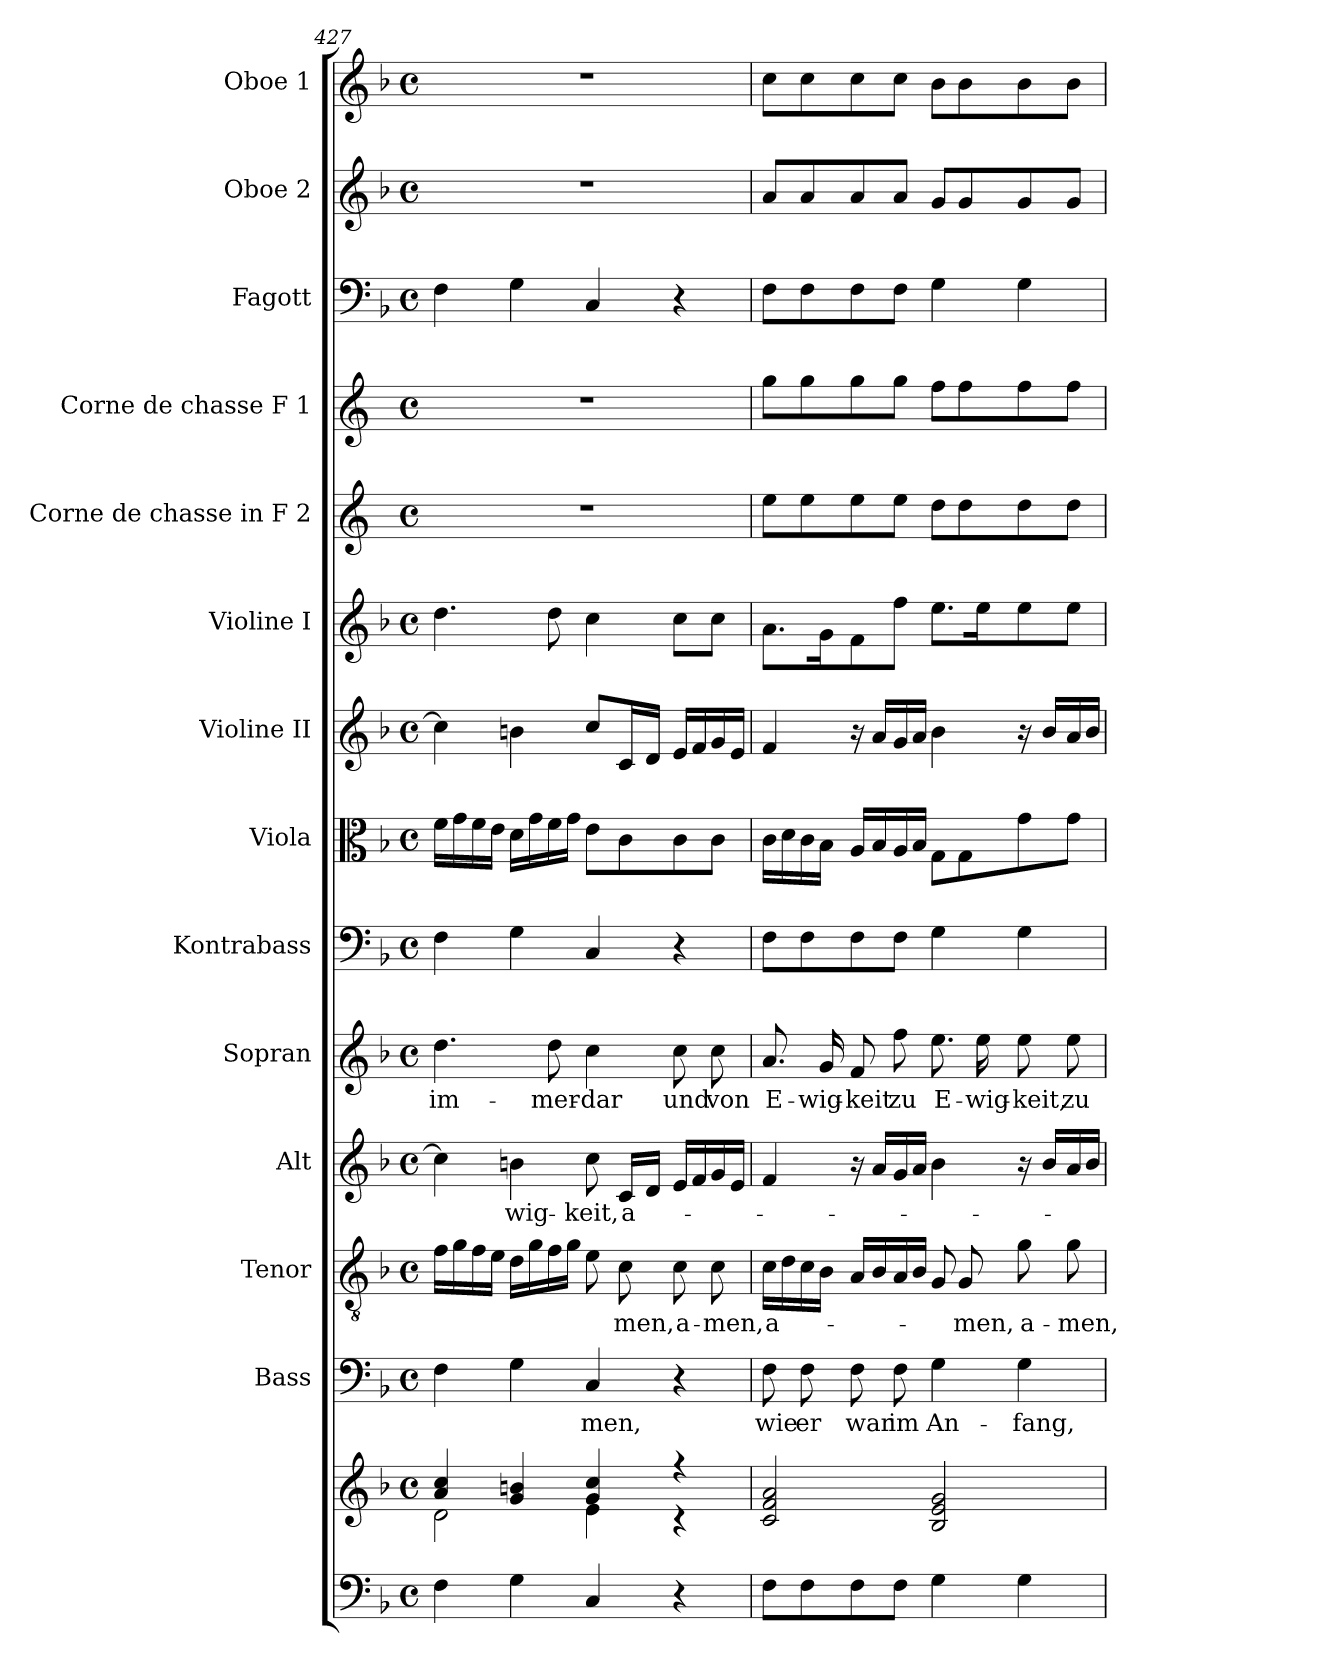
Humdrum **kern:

**kern	**kern	**kern	**text	**kern	**text	**kern	**text	**kern	**text	**kern	**kern	**kern	**kern	**kern	**kern	**kern	**kern	**kern
*part14	*part14	*part13	*part13	*part12	*part12	*part11	*part11	*part10	*part10	*part9	*part8	*part7	*part6	*part5	*part4	*part3	*part2	*part1
*staff15	*staff14	*staff13	*staff13	*staff12	*staff12	*staff11	*staff11	*staff10	*staff10	*staff9	*staff8	*staff7	*staff6	*staff5	*staff4	*staff3	*staff2	*staff1
*	*	*I"Bass	*	*I"Tenor	*	*I"Alt	*	*I"Sopran	*	*I"Kontrabass	*I"Viola	*I"Violine II	*I"Violine I	*I"Corne de chasse in F 2	*I"Corne de chasse F 1	*I"Fagott	*I"Oboe 2	*I"Oboe 1
*	*	*I'B.	*	*I'T.	*	*I'A.	*	*I'S.	*	*I'Kb.	*I'Vla.	*I'Vl. II	*I'Vl. I	*	*	*I'Fg.	*I'Ob. 2	*I'Ob. 1
*clefF4	*clefG2	*clefF4	*	*clefGv2	*	*clefG2	*	*clefG2	*	*clefF4	*clefC3	*clefG2	*clefG2	*clefG2	*clefG2	*clefF4	*clefG2	*clefG2
*	*	*	*	*	*	*	*	*	*	*ITrd7c12	*	*	*	*ITrd4c7	*ITrd4c7	*	*	*
*k[b-]	*k[b-]	*k[b-]	*	*k[b-]	*	*k[b-]	*	*k[b-]	*	*k[b-]	*k[b-]	*k[b-]	*k[b-]	*k[b-]	*k[b-]	*k[b-]	*k[b-]	*k[b-]
*F:	*F:	*F:	*	*F:	*	*F:	*	*F:	*	*F:	*F:	*F:	*F:	*F:	*F:	*F:	*F:	*F:
*M4/4	*M4/4	*M4/4	*	*M4/4	*	*M4/4	*	*M4/4	*	*M4/4	*M4/4	*M4/4	*M4/4	*M4/4	*M4/4	*M4/4	*M4/4	*M4/4
*met(c)	*met(c)	*met(c)	*	*met(c)	*	*met(c)	*	*met(c)	*	*met(c)	*met(c)	*met(c)	*met(c)	*met(c)	*met(c)	*met(c)	*met(c)	*met(c)
=427	=427	=427	=427	=427	=427	=427	=427	=427	=427	=427	=427	=427	=427	=427	=427	=427	=427	=427
*	*^	*	*	*	*	*	*	*	*	*	*	*	*	*	*	*	*	*
!	!	!	!	!	!	!	!	!	!	!LO:LY:b	!	!	!	!	!	!	!	!	!
4F\	4a/ 4cc/	2d\	4F\	.	16f\LL	.	4cc\]	.	4.dd\	im-	4FF\	16f\LL	4cc\]	4.dd\	1r	1r	4F\	1r	1r
.	.	.	.	.	16g\	.	.	.	.	.	.	16g\	.	.	.	.	.	.	.
.	.	.	.	.	16f\	.	.	.	.	.	.	16f\	.	.	.	.	.	.	.
.	.	.	.	.	16e\JJ	.	.	.	.	.	.	16e\JJ	.	.	.	.	.	.	.
!	!	!	!	!	!	!	!	!LO:LY:b	!	!	!	!	!	!	!	!	!	!	!
4G\	4g/ 4bn/	.	4G\	.	16d\LL	.	4bn\	-wig-	.	.	4GG\	16d\LL	4bn\	.	.	.	4G\	.	.
.	.	.	.	.	16g\	.	.	.	.	.	.	16g\	.	.	.	.	.	.	.
!	!	!	!	!	!	!	!	!	!	!LO:LY:b	!	!	!	!	!	!	!	!	!
.	.	.	.	.	16f\	.	.	.	8dd\	-mer-	.	16f\	.	8dd\	.	.	.	.	.
.	.	.	.	.	16g\JJ	.	.	.	.	.	.	16g\JJ	.	.	.	.	.	.	.
!	!	!	!	!LO:LY:b	!	!	!	!LO:LY:b	!	!LO:LY:b	!	!	!	!	!	!	!	!	!
4C/	4g/ 4cc/	4e\	4C/	-men,	8e\	.	8cc\	-keit,	4cc\	-dar	4CC/	8e\L	8cc/L	4cc\	.	.	4C/	.	.
!	!	!	!	!	!	!LO:LY:b	!	!LO:LY:b	!	!	!	!	!	!	!	!	!	!	!
.	.	.	.	.	8c\	-men,	16c/LL	a-	.	.	.	8c\	16c/L	.	.	.	.	.	.
.	.	.	.	.	.	.	16d/JJ	.	.	.	.	.	16d/JJ	.	.	.	.	.	.
!	!	!	!	!	!	!LO:LY:b	!	!	!	!LO:LY:b	!	!	!	!	!	!	!	!	!
4r	4r	4r	4r	.	8c\	a-	16e/LL	.	8cc\	und	4r	8c\	16e/LL	8cc\L	.	.	4r	.	.
.	.	.	.	.	.	.	16f/	.	.	.	.	.	16f/	.	.	.	.	.	.
!	!	!	!	!	!	!LO:LY:b	!	!	!	!LO:LY:b	!	!	!	!	!	!	!	!	!
.	.	.	.	.	8c\	-men,	16g/	.	8cc\	von	.	8c\J	16g/	8cc\J	.	.	.	.	.
.	.	.	.	.	.	.	16e/JJ	.	.	.	.	.	16e/JJ	.	.	.	.	.	.
*	*v	*v	*	*	*	*	*	*	*	*	*	*	*	*	*	*	*	*	*
!!LO:PB:g=z
=428	=428	=428	=428	=428	=428	=428	=428	=428	=428	=428	=428	=428	=428	=428	=428	=428	=428	=428
!	!	!	!LO:LY:b	!	!LO:LY:b	!	!	!	!LO:LY:b	!	!	!	!	!	!	!	!	!
8F\L	2c/ 2f/ 2a/	8F\	wie	16c\LL	a-	4f/	.	8.a/	E-	8FF\L	16c\LL	4f/	8.a\L	8a\L	8cc\L	8F\L	8a/L	8cc\L
.	.	.	.	16d\	.	.	.	.	.	.	16d\	.	.	.	.	.	.	.
!	!	!	!LO:LY:b	!	!	!	!	!	!	!	!	!	!	!	!	!	!	!
8F\	.	8F\	er	16c\	.	.	.	.	.	8FF\	16c\	.	.	8a\	8cc\	8F\	8a/	8cc\
!	!	!	!	!	!	!	!	!	!LO:LY:b	!	!	!	!	!	!	!	!	!
.	.	.	.	16B-\JJ	.	.	.	16g/	-wig-	.	16B-\JJ	.	16g\k	.	.	.	.	.
!	!	!	!LO:LY:b	!	!	!	!	!	!LO:LY:b	!	!	!	!	!	!	!	!	!
8F\	.	8F\	war	16A/LL	.	16r	.	8f/	-keit	8FF\	16A/LL	16r	8f\	8a\	8cc\	8F\	8a/	8cc\
.	.	.	.	16B-/	.	16a/LL	.	.	.	.	16B-/	16a/LL	.	.	.	.	.	.
!	!	!	!LO:LY:b	!	!	!	!	!	!LO:LY:b	!	!	!	!	!	!	!	!	!
8F\J	.	8F\	im	16A/	.	16g/	.	8ff\	zu	8FF\J	16A/	16g/	8ff\J	8a\J	8cc\J	8F\J	8a/J	8cc\J
.	.	.	.	16B-/JJ	.	16a/JJ	.	.	.	.	16B-/JJ	16a/JJ	.	.	.	.	.	.
!	!	!	!LO:LY:b	!	!	!	!	!	!LO:LY:b	!	!	!	!	!	!	!	!	!
4G\	2B-/ 2e/ 2g/	4G\	An-	8G/	.	4b-\	.	8.ee\	E-	4GG\	8G\L	4b-\	8.ee\L	8g\L	8b-\L	4G\	8g/L	8b-\L
!	!	!	!	!	!LO:LY:b	!	!	!	!	!	!	!	!	!	!	!	!	!
.	.	.	.	8G/	-men,	.	.	.	.	.	8G\	.	.	8g\	8b-\	.	8g/	8b-\
!	!	!	!	!	!	!	!	!	!LO:LY:b	!	!	!	!	!	!	!	!	!
.	.	.	.	.	.	.	.	16ee\	-wig-	.	.	.	16ee\k	.	.	.	.	.
!	!	!	!LO:LY:b	!	!LO:LY:b	!	!	!	!LO:LY:b	!	!	!	!	!	!	!	!	!
4G\	.	4G\	-fang,	8g\	a-	16r	.	8ee\	-keit,	4GG\	8g\	16r	8ee\	8g\	8b-\	4G\	8g/	8b-\
.	.	.	.	.	.	16b-/LL	.	.	.	.	.	16b-/LL	.	.	.	.	.	.
!	!	!	!	!	!LO:LY:b	!	!	!	!LO:LY:b	!	!	!	!	!	!	!	!	!
.	.	.	.	8g\	-men,	16a/	.	8ee\	zu	.	8g\J	16a/	8ee\J	8g\J	8b-\J	.	8g/J	8b-\J
.	.	.	.	.	.	16b-/JJ	.	.	.	.	.	16b-/JJ	.	.	.	.	.	.
=	=	=	=	=	=	=	=	=	=	=	=	=	=	=	=	=	=	=
*-	*-	*-	*-	*-	*-	*-	*-	*-	*-	*-	*-	*-	*-	*-	*-	*-	*-	*-
